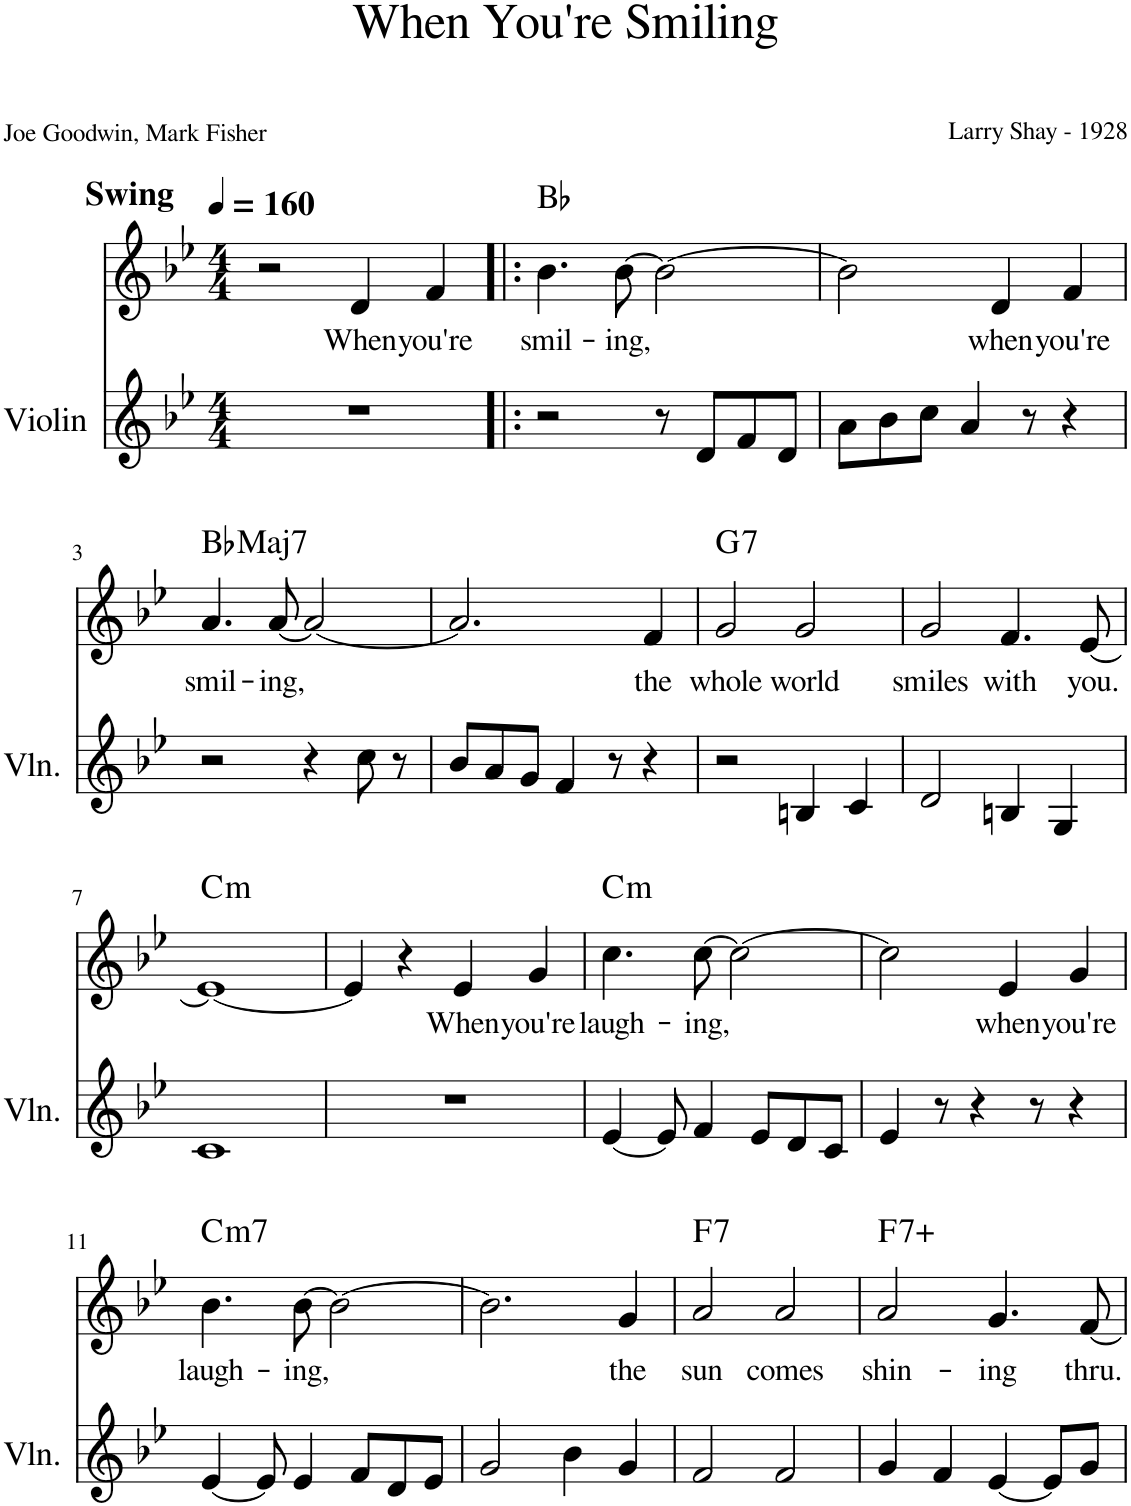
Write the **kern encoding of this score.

**kern	**kern	**text	**harte
*part2	*part1	*part1	*part1
*staff2	*staff1	*staff1	*
*I"Violin	*I"Piano	*	*
*I'Vln.	*I'Pno	*	*
*clefG2	*clefG2	*	*
*k[b-e-]	*k[b-e-]	*	*
*B-:	*B-:	*	*
*M4/4	*M4/4	*	*
*MM160	*MM160	*	*
=	=	=	=
!	!LO:TX:a:B:t=Swing	!	!
1r	2r	.	.
!	!	!LO:LY:b	!
.	4d/	When	.
!	!	!LO:LY:b	!
.	4f/	you're	.
=1!|:	=1!|:	=1!|:	=1!|:
!	!	!LO:LY:b	!
2r	4.b-\	smil-	Bb:maj
!	!	!LO:LY:b	!
.	[8b-\	-ing,	.
8r	2b-\_	.	.
8d/L	.	.	.
8f/	.	.	.
8d/J	.	.	.
=2	=2	=2	=2
8a\L	2b-\]	.	.
8b-\	.	.	.
8cc\J	.	.	.
4a/	.	.	.
!	!	!LO:LY:b	!
.	4d/	when	.
8r	.	.	.
!	!	!LO:LY:b	!
4r	4f/	you're	.
!!LO:LB:g=z
=3	=3	=3	=3
!	!	!LO:LY:b	!LO:H:kt=Maj7
2r	4.a/	smil-	Bb:maj7
!	!	!LO:LY:b	!
.	[8a/	-ing,	.
4r	2a/_	.	.
8cc\	.	.	.
8r	.	.	.
=4	=4	=4	=4
8b-/L	2.a/]	.	.
8a/	.	.	.
8g/J	.	.	.
4f/	.	.	.
8r	.	.	.
!	!	!LO:LY:b	!
4r	4f/	the	.
=5	=5	=5	=5
!	!	!LO:LY:b	!LO:H:kt=7
2r	2g/	whole	G:7
!	!	!LO:LY:b	!
4Bn/	2g/	world	.
4c/	.	.	.
=6	=6	=6	=6
!	!	!LO:LY:b	!
2d/	2g/	smiles	.
!	!	!LO:LY:b	!
4Bn/	4.f/	with	.
4G/	.	.	.
!	!	!LO:LY:b	!
.	[8e-/	you.	.
!!LO:LB:g=z
=7	=7	=7	=7
!	!	!	!LO:H:kt=m
1c	1e-_	.	C:min
=8	=8	=8	=8
1r	4e-/]	.	.
.	4r	.	.
!	!	!LO:LY:b	!
.	4e-/	When	.
!	!	!LO:LY:b	!
.	4g/	you're	.
=9	=9	=9	=9
!	!	!LO:LY:b	!LO:H:kt=m
[4e-/	4.cc\	laugh-	C:min
8e-/]	.	.	.
!	!	!LO:LY:b	!
4f/	[8cc\	-ing,	.
.	2cc\_	.	.
8e-/L	.	.	.
8d/	.	.	.
8c/J	.	.	.
=10	=10	=10	=10
4e-/	2cc\]	.	.
8r	.	.	.
4r	.	.	.
!	!	!LO:LY:b	!
.	4e-/	when	.
8r	.	.	.
!	!	!LO:LY:b	!
4r	4g/	you're	.
!!LO:LB:g=z
=11	=11	=11	=11
!	!	!LO:LY:b	!LO:H:kt=m7
[4e-/	4.b-\	laugh-	C:min7
8e-/]	.	.	.
!	!	!LO:LY:b	!
4e-/	[8b-\	-ing,	.
.	2b-\_	.	.
8f/L	.	.	.
8d/	.	.	.
8e-/J	.	.	.
=12	=12	=12	=12
2g/	2.b-\]	.	.
4b-\	.	.	.
!	!	!LO:LY:b	!
4g/	4g/	the	.
=13	=13	=13	=13
!	!	!LO:LY:b	!LO:H:kt=7
2f/	2a/	sun	F:7
!	!	!LO:LY:b	!
2f/	2a/	comes	.
=14	=14	=14	=14
!	!	!LO:LY:b	!LO:H:kt=7+
4g/	2a/	shin-	F:aug(b7)
4f/	.	.	.
!	!	!LO:LY:b	!
[4e-/	4.g/	-ing	.
8e-/L]	.	.	.
!	!	!LO:LY:b	!
8g/J	[8f/	thru.	.
=	=	=	=
*-	*-	*-	*-
